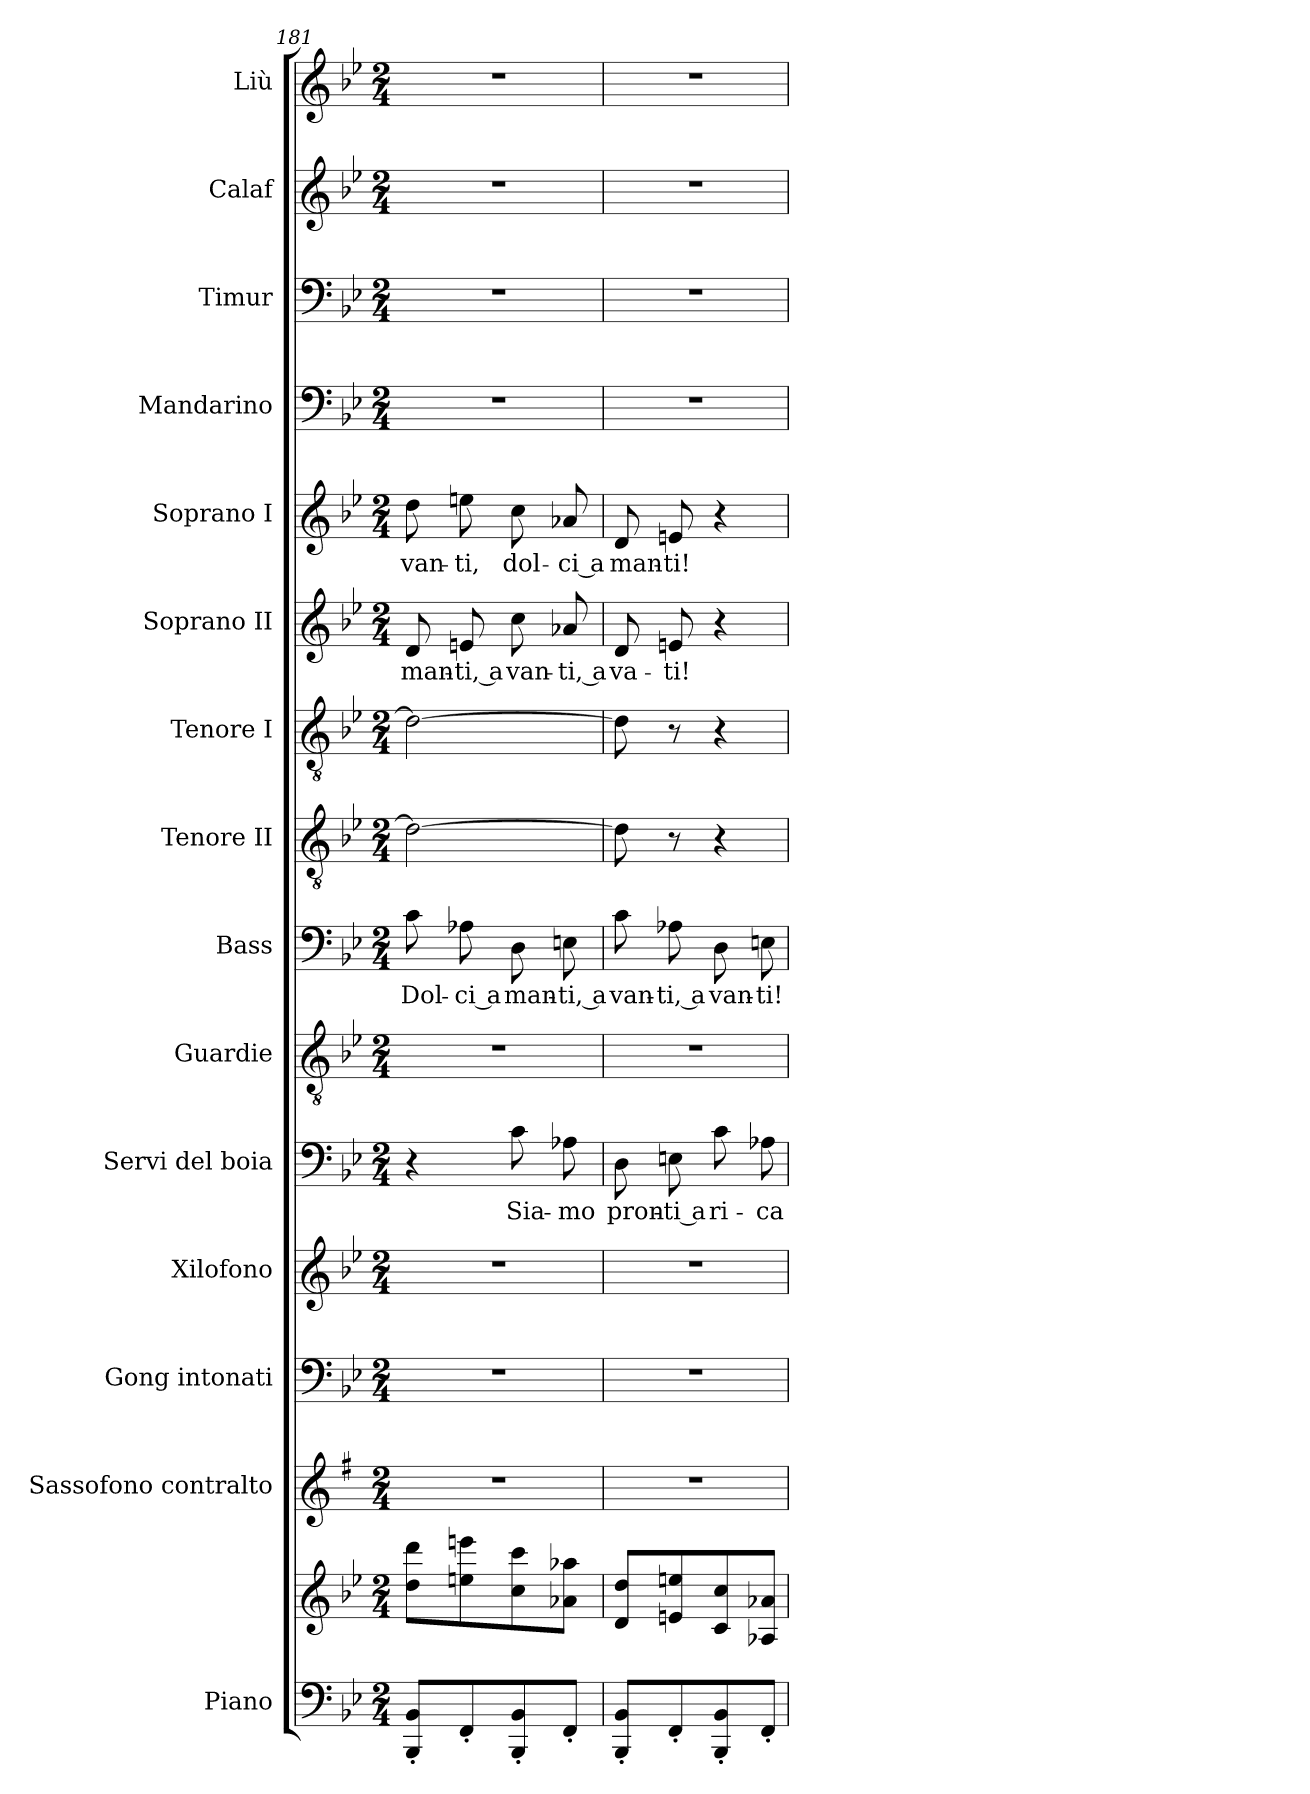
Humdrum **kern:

**kern	**kern	**kern	**kern	**kern	**kern	**text	**kern	**kern	**text	**kern	**kern	**kern	**text	**kern	**text	**kern	**kern	**kern	**kern
*part15	*part15	*part14	*part13	*part12	*part11	*part11	*part10	*part9	*part9	*part8	*part7	*part6	*part6	*part5	*part5	*part4	*part3	*part2	*part1
*staff16	*staff15	*staff14	*staff13	*staff12	*staff11	*staff11	*staff10	*staff9	*staff9	*staff8	*staff7	*staff6	*staff6	*staff5	*staff5	*staff4	*staff3	*staff2	*staff1
*I"Piano	*	*I"Sassofono contralto	*I"Gong intonati	*I"Xilofono	*I"Servi del boia	*	*I"Guardie	*I"Bass	*	*I"Tenore II	*I"Tenore I	*I"Soprano II	*	*I"Soprano I	*	*I"Mandarino	*I"Timur	*I"Calaf	*I"Liù
*I'Pno.	*	*	*I'Gong int.	*I'Xil.	*I'Ser.B.	*	*I'G.	*I'B.	*	*I'T. II	*I'T. I	*I'S. II	*	*I'S. I	*	*I'M.	*I'T.	*I'C.	*I'L.
*clefF4	*clefG2	*clefG2	*clefF4	*clefG2	*clefF4	*	*clefGv2	*clefF4	*	*clefGv2	*clefGv2	*clefG2	*	*clefG2	*	*clefF4	*clefF4	*clefG2	*clefG2
*	*	*ITrd5c9	*	*ITrd-7c-12	*	*	*	*	*	*	*	*	*	*	*	*	*	*	*
*k[b-e-]	*k[b-e-]	*k[b-e-]	*k[b-e-]	*k[b-e-]	*k[b-e-]	*	*k[b-e-]	*k[b-e-]	*	*k[b-e-]	*k[b-e-]	*k[b-e-]	*	*k[b-e-]	*	*k[b-e-]	*k[b-e-]	*k[b-e-]	*k[b-e-]
*M2/4	*M2/4	*M2/4	*M2/4	*M2/4	*M2/4	*	*M2/4	*M2/4	*	*M2/4	*M2/4	*M2/4	*	*M2/4	*	*M2/4	*M2/4	*M2/4	*M2/4
=181	=181	=181	=181	=181	=181	=181	=181	=181	=181	=181	=181	=181	=181	=181	=181	=181	=181	=181	=181
!	!	!	!	!	!	!	!	!	!LO:LY:b	!	!	!	!LO:LY:b	!	!LO:LY:b	!	!	!	!
8BBB-/' 8BB-/'L	8dd\ 8ddd\L	2r	2r	2r	4r	.	2r	8c\	Dol-	2d\_	2d\_	8d/	-man-	8dd\	-van-	2r	2r	2r	2r
!	!	!	!	!	!	!	!	!	!LO:LY:b	!	!	!	!LO:LY:b	!	!LO:LY:b	!	!	!	!
8FF'/	8een\ 8eeen\	.	.	.	.	.	.	8A-X\	-ci a	.	.	8en/	-ti, a	8een\	-ti,	.	.	.	.
!	!	!	!	!	!	!LO:LY:b	!	!	!LO:LY:b	!	!	!	!LO:LY:b	!	!LO:LY:b	!	!	!	!
8BBB-/' 8BB-/'	8cc\ 8ccc\	.	.	.	8c\	Sia-	.	8D\	-man-	.	.	8cc\	-van-	8cc\	dol-	.	.	.	.
!	!	!	!	!	!	!LO:LY:b	!	!	!LO:LY:b	!	!	!	!LO:LY:b	!	!LO:LY:b	!	!	!	!
8FF'/J	8a-X\ 8aa-X\J	.	.	.	8A-X\	-mo	.	8En\	-ti, a	.	.	8a-X/	-ti, a	8a-X/	-ci a	.	.	.	.
=182	=182	=182	=182	=182	=182	=182	=182	=182	=182	=182	=182	=182	=182	=182	=182	=182	=182	=182	=182
!	!	!	!	!	!	!LO:LY:b	!	!	!LO:LY:b	!	!	!	!LO:LY:b	!	!LO:LY:b	!	!	!	!
8BBB-/' 8BB-/'L	8d/ 8dd/L	2r	2r	2r	8D\	pron-	2r	8c\	-van-	8d\]	8d\]	8d/	-va-	8d/	-man-	2r	2r	2r	2r
!	!	!	!	!	!	!LO:LY:b	!	!	!LO:LY:b	!	!	!	!LO:LY:b	!	!LO:LY:b	!	!	!	!
8FF'/	8en/ 8een/	.	.	.	8En\	-ti a	.	8A-X\	-ti, a	8r	8r	8en/	-ti!	8en/	-ti!	.	.	.	.
!	!	!	!	!	!	!LO:LY:b	!	!	!LO:LY:b	!	!	!	!	!	!	!	!	!	!
8BBB-/' 8BB-/'	8c/ 8cc/	.	.	.	8c\	ri-	.	8D\	-van-	4r	4r	4r	.	4r	.	.	.	.	.
!	!	!	!	!	!	!LO:LY:b	!	!	!LO:LY:b	!	!	!	!	!	!	!	!	!	!
8FF'/J	8A-X/ 8a-X/J	.	.	.	8A-X\	-ca-	.	8En\	-ti!	.	.	.	.	.	.	.	.	.	.
=	=	=	=	=	=	=	=	=	=	=	=	=	=	=	=	=	=	=	=
*-	*-	*-	*-	*-	*-	*-	*-	*-	*-	*-	*-	*-	*-	*-	*-	*-	*-	*-	*-
